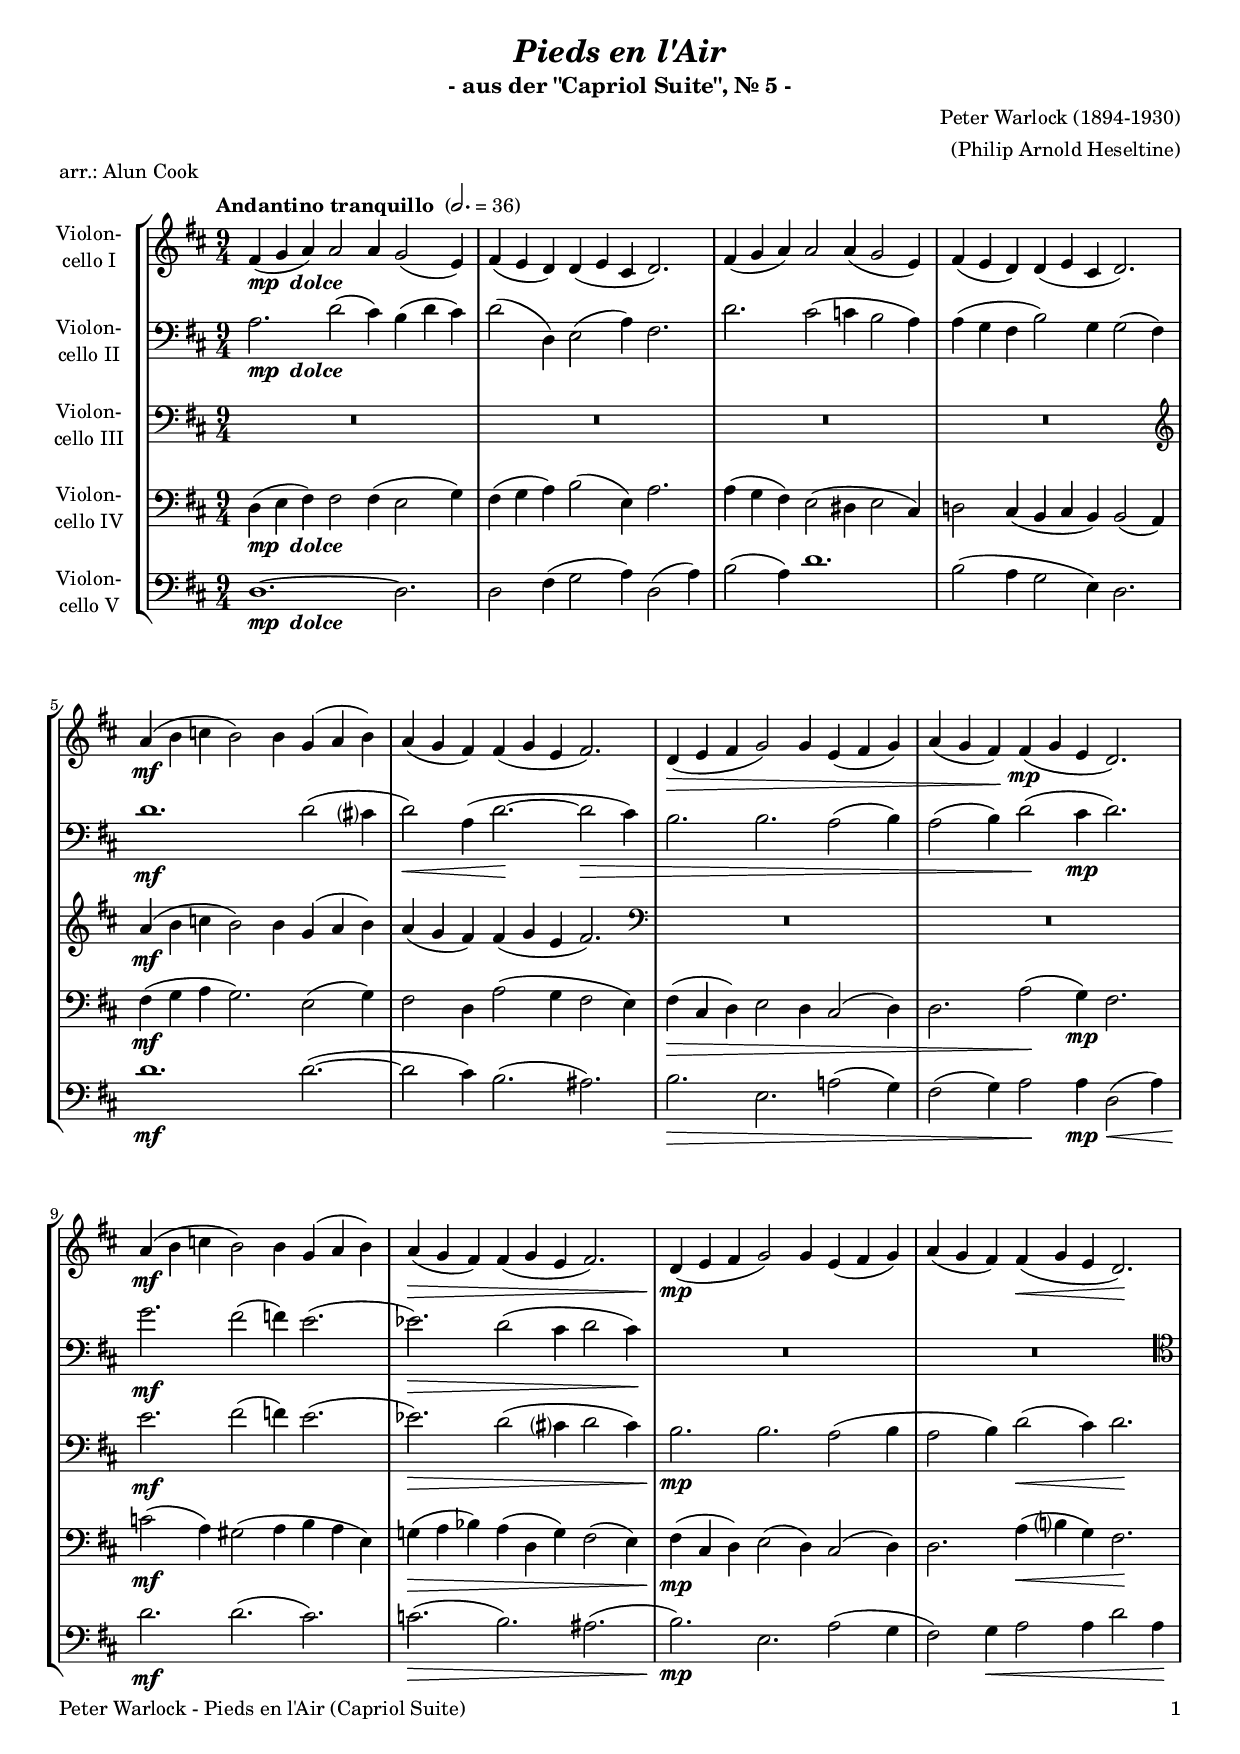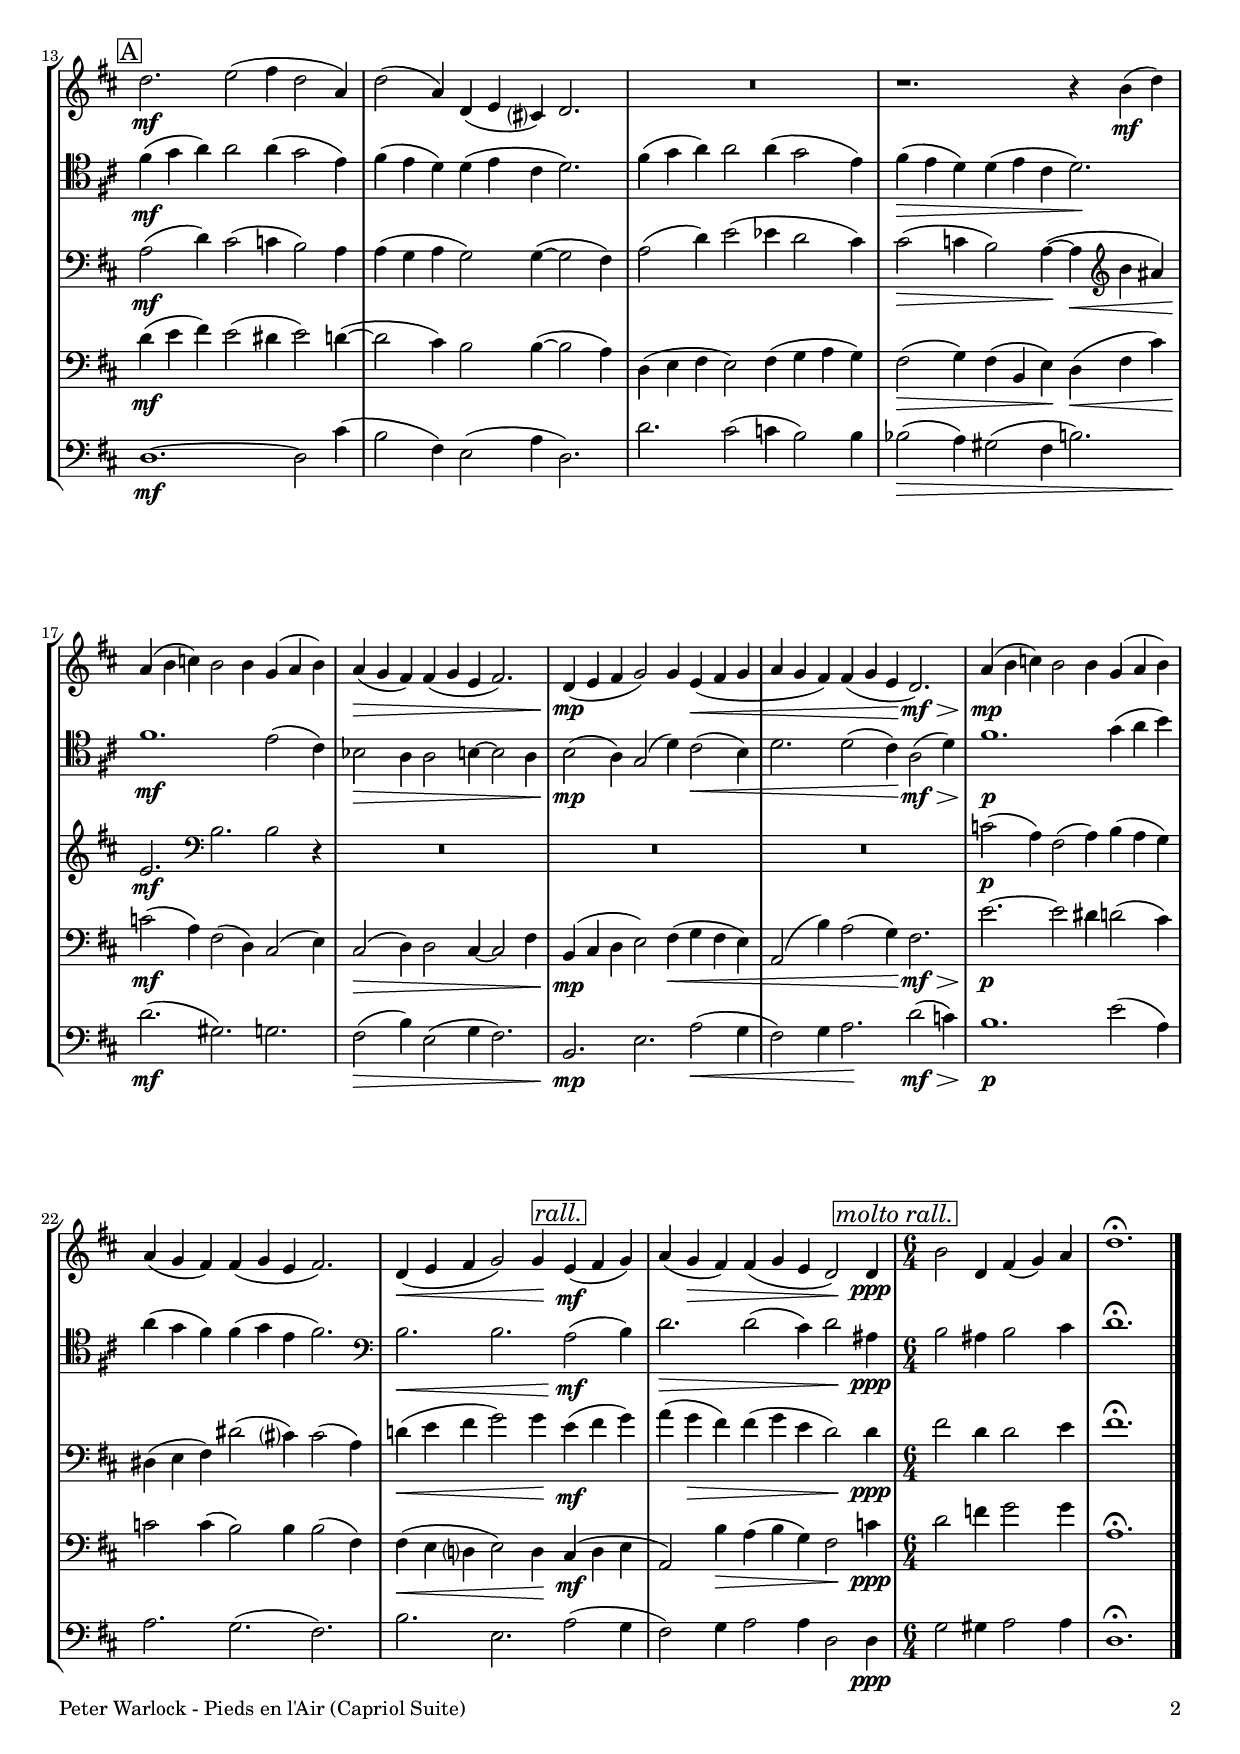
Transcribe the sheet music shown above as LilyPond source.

\version "2.18.2"
\include "deutsch.ly"

#(set-global-staff-size 17.25)

\header {
  title     = \markup \bold \italic "Pieds en l'Air"
  subtitle  = "- aus der \"Capriol Suite\", Nr. 5 -"
  composer  = "Peter Warlock (1894-1930)"
  arranger  = "(Philip Arnold Heseltine)"
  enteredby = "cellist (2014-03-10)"
  piece     = "arr.: Alun Cook"
}

voiceconsts = {
 \key c \major
 \time 9/4
 \clef "bass"
 %\numericTimeSignature
 \compressFullBarRests
 \tempo "Andantino tranquillo " 2.=36
}

mihi = "clarinet"
milo = "bassoon"
mivc = "cello"

mrall = \mark \markup \box \italic "molto rall."
mpdc  = \markup {\dynamic mp \bold \italic " dolce" }
rall  = \mark \markup \box \italic "rall."

boxa = \mark \markup \box "A"

va = \relative c'' {
  \voiceconsts
  \clef "treble"

  e4(_\mpdc f g) g2 g4 f2( d4)
  e( d c) c( d h c2.)
  e4( f g) g2 g4( f2 d4)

  e( d c) c( d h c2.)
  g'4(\mf a b a2) a4 f( g a)
  g( f e) e( f d e2.)

  c4(\> d e f2) f4 d( e f)
  g( f e)\! e(\mp f d c2.)
  g'4(\mf a b a2) a4 f( g a)

  g(\> f e) e( f d e2.)
  c4(\!\mp d e f2) f4 d( e f)
  g( f e) e(\< f d c2.)\! \boxa

  c'\mf d2( e4 c2 g4)
  c2( g4) c,( d h?) c2.
  R4*9
  r1. r4 a'(\mf c)

  g( a b) a2 a4 f( g a)
  g(\> f e) e( f d e2.)
  c4(\!\mp d e f2) f4 d(\< e f

  g f e) e( f d\! c2.)\mf\>
  g'4(\!\mp a b) a2 a4 f( g a)

  g( f e) e( f d e2.)
  c4(\< d e f2) f4\! \rall d(\mf e f)

  g( f\> e) e( f d c2)\! c4\ppp \mrall \time 6/4
  a'2 c,4 e( f) g
  c1.\fermata \bar "|."
}

vb = \relative c'' {
  \voiceconsts

  g2._\mpdc c2( h4) a( c h)
  c2( c,4) d2( g4) e2.
  c' h2( b4 a2 g4)

  g( f e a2) f4 f2( e4)
  c'1.\mf c2( h?4
  c2)\< g4( c2.~\! c2\> h4)

  a2. a g2( a4)
  g2( a4) c2(\! h4\mp c2.)
  f2.\mf e2( es4) d2.(

  des)\> c2( h4 c2 h4)\!
  R4*18 \boxa \clef "tenor"
  e4(\mf f g) g2 g4( f2 d4)

  e( d c) c( d h c2.)
  e4( f g) g2 g4( f2 d4)
  e(\> d c) c( d h c2.)\!

  e1.\mf d2( h4)
  as2\> g4 g2 a4~ a2 g4
  a2(\!\mp g4) f2( c'4) h2(\< a4)

  c2. c2( h4)\! g2(\mf\> c4)
  e1.\!\p f4( g a)
  g( f e) e( f d e2.) \clef "bass"

  a,2.\< a \rall g2(\!\mf a4)
  c2.\> c2( h4) c2\! gis4\ppp \mrall \time 6/4
  a2 gis4 a2 h4
  c1.\fermata \bar "|."
}

vc = \relative c''' {
  \voiceconsts

  R4*36 \clef "treble"
  g4(\mf a b a2) a4 f( g a)
  g( f e) e( f d e2.) \clef "bass"

  R4*18
  d2.\mf e2( es4) d2.(
  des)\> c2( h?4 c2 h4)
  a2.\!\mp a g2( a4

  g2 a4) c2(\< h4) c2.\! \boxa
  g2(\mf c4) h2( b4 a2) g4
  g( f g f2) f4(~ f2 e4)

  g2( c4) d2( des4 c2 h4)
  h2(\> b4 a2) g4(~\! g\< \clef "treble" a' gis)
  d2.\!\mf \clef "bass" a a2 r4

  R4*27
  b2(\p g4) e2( g4) a( g f)

  cis( d e) cis'2( h?4) h2( g4)
  c!(\< d e f2) f4\! \rall d(\mf e f)

  g( f\> e) e( f d c2)\! c4\ppp \mrall \time 6/4
  e2 c4 c2 d4
  e1.\fermata \bar "|."
}

vd = \relative c' {
  \voiceconsts

  c4(_\mpdc d e) e2 e4( d2 f4)
  e( f g) a2( d,4) g2.
  g4( f e) d2( cis4 d2 h4)

  c!2 h4( a h a) a2( g4)
  e'(\mf f g f2.) d2( f4)
  e2 c4 g'2( f4 e2 d4)

  e(\> h c) d2 c4 h2( c4)
  c2. g'2(\! f4)\mp e2.
  b'2(\mf g4) fis2( g4 a g d)

  f!(\> g as) g( c, f) e2( d4)
  e(\!\mp h c) d2( c4) h2( c4)

  c2. g'4(\< a? f) e2.\! \boxa
  c'4(\mf d e) d2( cis4 d2) c4(~
  c2 h4) a2 a4(~ a2 g4)

  c,( d e d2) e4( f g f)
  e2(\> f4) e( a, d)\! c(\< e h')

  b2(\!\mf g4) e2( c4) h2( d4)
  h2(\> c4) c2 h4~ h2 e4
  a,(\!\mp h c d2) e4(\< f e d)

  g,2( a'4) g2( f4)\! e2.\mf\>
  d'~\!\p d2 cis4 c2( h4)

  b2 b4( a2) a4 a2( e4)
  e(\< d c? d2) c4\! \rall h(\mf c d

  g,2) a'4\> g( a f) e2\! b'4\ppp \mrall \time 6/4
  c2 es4 f2 f4
  g,1.\fermata \bar "|."
}

ve = \relative c' {
  \voiceconsts

  c1.~_\mpdc c2.
  c2 e4( f2 g4) c,2( g'4)
  a2( g4) c1.

  a2( g4 f2 d4) c2.
  c'1.\mf c2.(~
  c2 h4) a2.( gis)

  a\> d, g!2( f4)
  e2( f4) g2\! g4\mp\< c,2( g'4)
  c2.\!\mf c( h)

  b(\> a) gis(
  a)\!\mp d, g2( f4
  e2) f4\< g2 g4 c2 g4\! \boxa

  c,1.~\mf c2 h'4(
  a2 e4) d2( g4 c,2.)
  c' h2( b4 a2) a4

  as2(\> g4) fis2( e4 a2.)
  c2.(\!\mf fis,) f
  e2(\> a4) d,2( f4 e2.)

  a,\!\mp d g2(\< f4
  e2) f4 g2.\! c2(\mf\> b4)
  a1.\!\p d2( g,4)

  g2. f( e)
  a d, \rall g2( f4

  e2) f4 g2 g4 c,2 c4\ppp \mrall \time 6/4
  f2 fis4 g2 g4
  c,1.\fermata \bar "|."
}


music = \new StaffGroup <<
      \new Staff {
	\set Staff.midiInstrument = \mivc
	\set Staff.instrumentName = \markup \center-column { "Violon-" "cello I" }
	\transpose c d, { \va }
      }

      \new Staff {
	\set Staff.midiInstrument = \mivc
	\set Staff.instrumentName = \markup \center-column { "Violon-" "cello II" }
	\transpose c d, { \vb }
      }

      \new Staff {
	\set Staff.midiInstrument = \mivc
	\set Staff.instrumentName = \markup \center-column { "Violon-" "cello III" }
	\transpose c d, { \vc }
      }

      \new Staff {
	\set Staff.midiInstrument = \mivc
	\set Staff.instrumentName = \markup \center-column { "Violon-" "cello IV" }
	\transpose c d, { \vd }
      }

      \new Staff {
	\set Staff.midiInstrument = \mivc
	\set Staff.instrumentName = \markup \center-column { "Violon-" "cello V" }
	\transpose c d, { \ve }
      }
>>

\book {
   \paper {
    print-page-number = ##t
    print-first-page-number = ##t
    ragged-last-bottom = ##f
    oddHeaderMarkup = \markup \null
    evenHeaderMarkup = \markup \null
    oddFooterMarkup = \markup {
      \fill-line {
        \on-the-fly #print-page-number-check-first
        "Peter Warlock - Pieds en l'Air (Capriol Suite)" \fromproperty #'page:page-number-string
      }
    }
    evenFooterMarkup = \oddFooterMarkup
  } \score {
    \music
    \layout {}
  }

  \score {
    \unfoldRepeats \music

    \midi {
      \context {
        \Score
      }
    }
  }
}